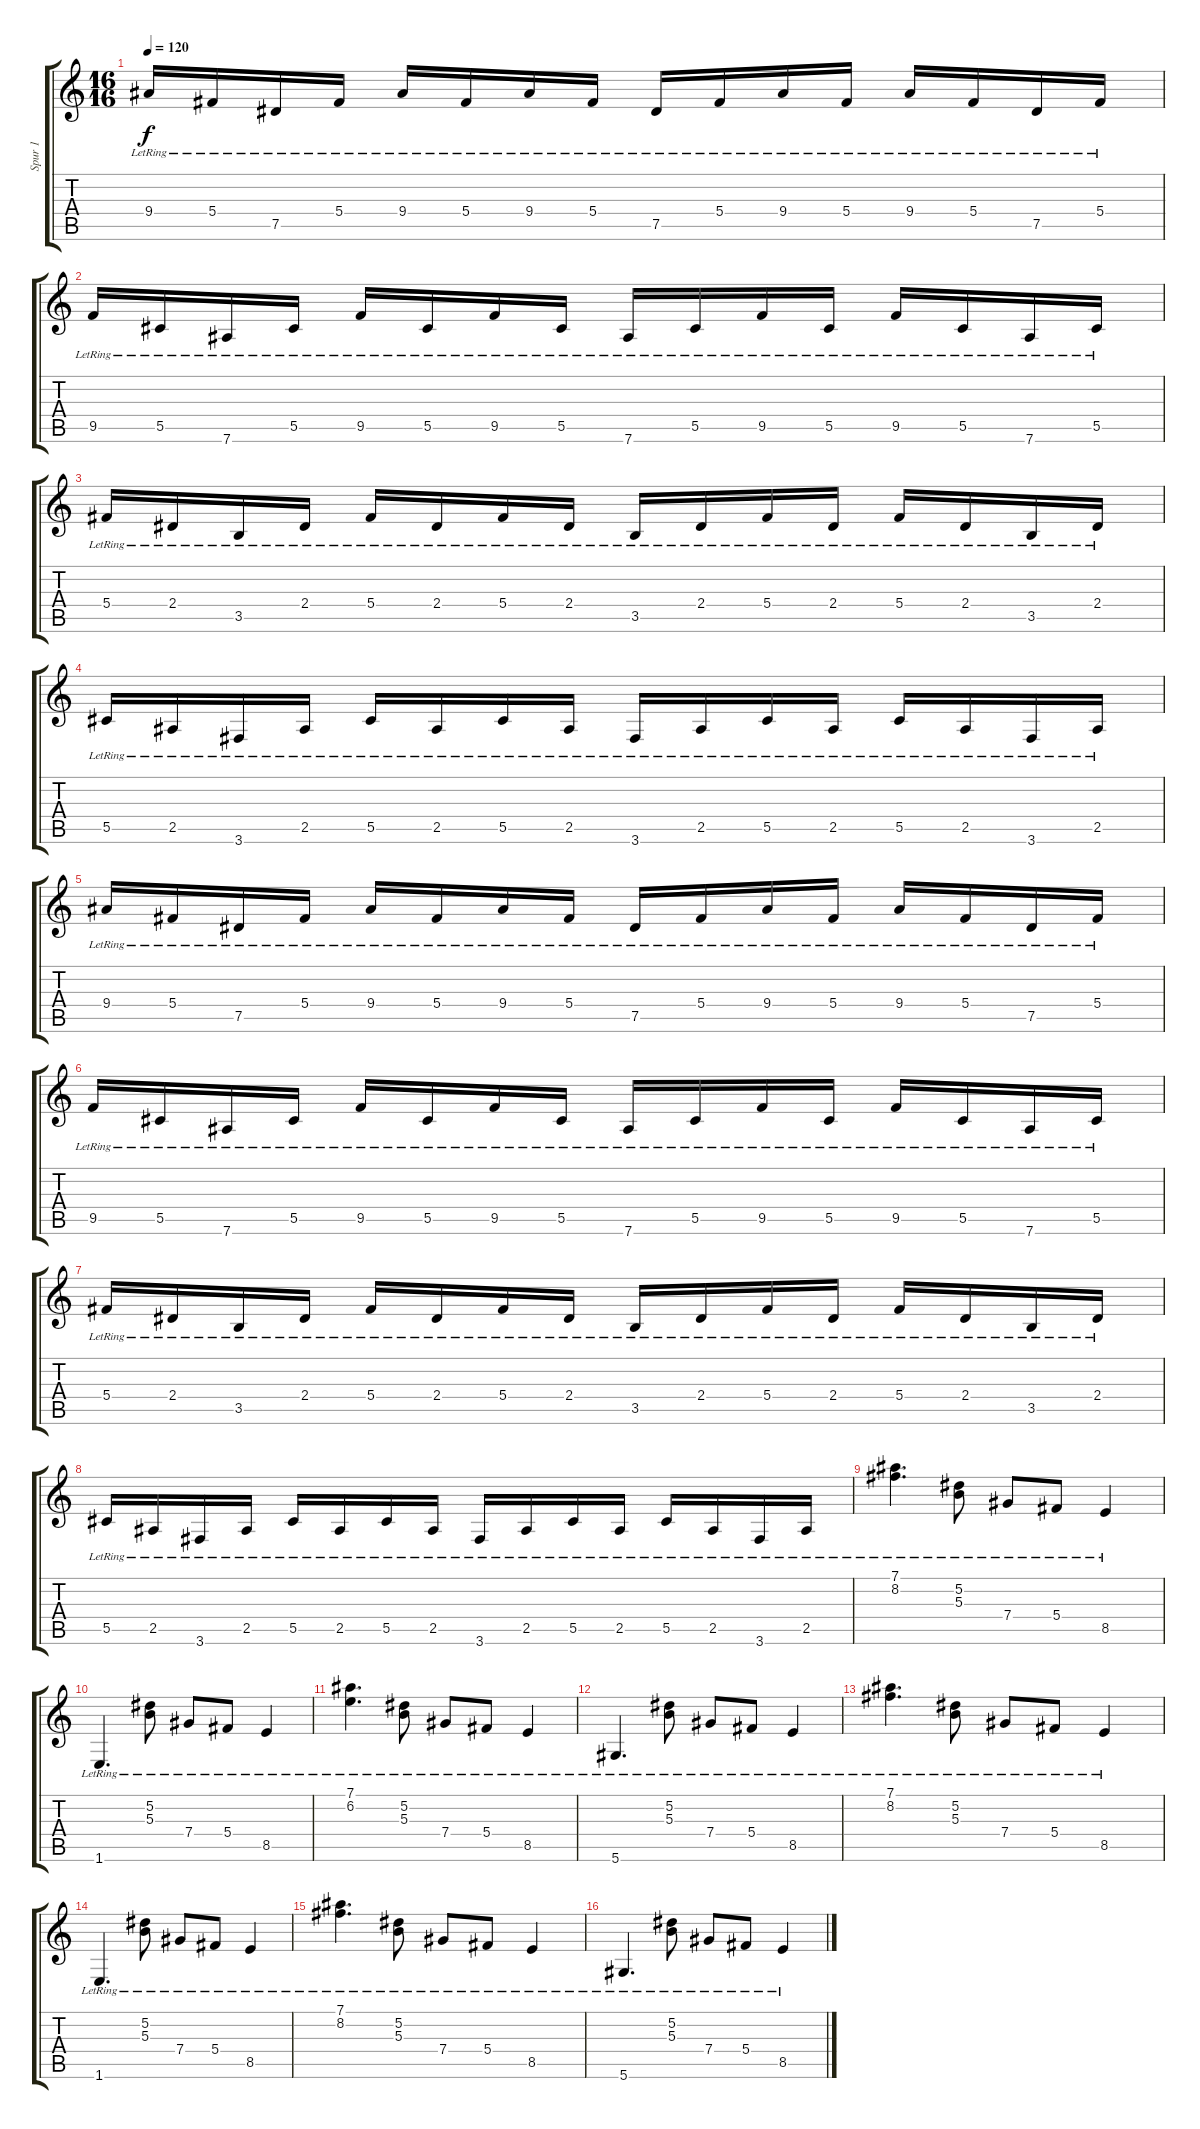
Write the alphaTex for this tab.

\track ("Spur 1" "Spur 1") {instrument acousticguitarsteel}
\staff {score tabs}
\tuning (Eb4 Bb3 Gb3 Db3 Ab2 Eb2) {hide}
\ts (16 16)
\tempo 120
\clef g2
\ks c
9.4{lr}.16{dy f} 5.4{lr}.16 7.5{lr}.16 5.4{lr}.16 9.4{lr}.16 5.4{lr}.16 9.4{lr}.16 5.4{lr}.16 7.5{lr}.16 5.4{lr}.16 9.4{lr}.16 5.4{lr}.16 9.4{lr}.16 5.4{lr}.16 7.5{lr}.16 5.4{lr}.16 |
9.5{lr}.16 5.5{lr}.16 7.6{lr}.16 5.5{lr}.16 9.5{lr}.16 5.5{lr}.16 9.5{lr}.16 5.5{lr}.16 7.6{lr}.16 5.5{lr}.16 9.5{lr}.16 5.5{lr}.16 9.5{lr}.16 5.5{lr}.16 7.6{lr}.16 5.5{lr}.16 |
5.4{lr}.16 2.4{lr}.16 3.5{lr}.16 2.4{lr}.16 5.4{lr}.16 2.4{lr}.16 5.4{lr}.16 2.4{lr}.16 3.5{lr}.16 2.4{lr}.16 5.4{lr}.16 2.4{lr}.16 5.4{lr}.16 2.4{lr}.16 3.5{lr}.16 2.4{lr}.16 |
5.5{lr}.16 2.5{lr}.16 3.6{lr}.16 2.5{lr}.16 5.5{lr}.16 2.5{lr}.16 5.5{lr}.16 2.5{lr}.16 3.6{lr}.16 2.5{lr}.16 5.5{lr}.16 2.5{lr}.16 5.5{lr}.16 2.5{lr}.16 3.6{lr}.16 2.5{lr}.16 |
9.4{lr}.16 5.4{lr}.16 7.5{lr}.16 5.4{lr}.16 9.4{lr}.16 5.4{lr}.16 9.4{lr}.16 5.4{lr}.16 7.5{lr}.16 5.4{lr}.16 9.4{lr}.16 5.4{lr}.16 9.4{lr}.16 5.4{lr}.16 7.5{lr}.16 5.4{lr}.16 |
9.5{lr}.16 5.5{lr}.16 7.6{lr}.16 5.5{lr}.16 9.5{lr}.16 5.5{lr}.16 9.5{lr}.16 5.5{lr}.16 7.6{lr}.16 5.5{lr}.16 9.5{lr}.16 5.5{lr}.16 9.5{lr}.16 5.5{lr}.16 7.6{lr}.16 5.5{lr}.16 |
5.4{lr}.16 2.4{lr}.16 3.5{lr}.16 2.4{lr}.16 5.4{lr}.16 2.4{lr}.16 5.4{lr}.16 2.4{lr}.16 3.5{lr}.16 2.4{lr}.16 5.4{lr}.16 2.4{lr}.16 5.4{lr}.16 2.4{lr}.16 3.5{lr}.16 2.4{lr}.16 |
5.5{lr}.16 2.5{lr}.16 3.6{lr}.16 2.5{lr}.16 5.5{lr}.16 2.5{lr}.16 5.5{lr}.16 2.5{lr}.16 3.6{lr}.16 2.5{lr}.16 5.5{lr}.16 2.5{lr}.16 5.5{lr}.16 2.5{lr}.16 3.6{lr}.16 2.5{lr}.16 |
(7.1{lr} 8.2{lr}).4{d} (5.2{lr} 5.3{lr}).8 7.4{lr}.8 5.4{lr}.8 8.5{lr}.4 |
1.6{lr}.4{d} (5.2{lr} 5.3{lr}).8 7.4{lr}.8 5.4{lr}.8 8.5{lr}.4 |
(7.1{lr} 6.2{lr}).4{d} (5.2{lr} 5.3{lr}).8 7.4{lr}.8 5.4{lr}.8 8.5{lr}.4 |
5.6{lr}.4{d} (5.2{lr} 5.3{lr}).8 7.4{lr}.8 5.4{lr}.8 8.5{lr}.4 |
(7.1{lr} 8.2{lr}).4{d} (5.2{lr} 5.3{lr}).8 7.4{lr}.8 5.4{lr}.8 8.5{lr}.4 |
1.6{lr}.4{d} (5.2{lr} 5.3{lr}).8 7.4{lr}.8 5.4{lr}.8 8.5{lr}.4 |
(7.1{lr} 8.2{lr}).4{d} (5.2{lr} 5.3{lr}).8 7.4{lr}.8 5.4{lr}.8 8.5{lr}.4 |
5.6{lr}.4{d} (5.2{lr} 5.3{lr}).8 7.4{lr}.8 5.4{lr}.8 8.5{lr}.4
